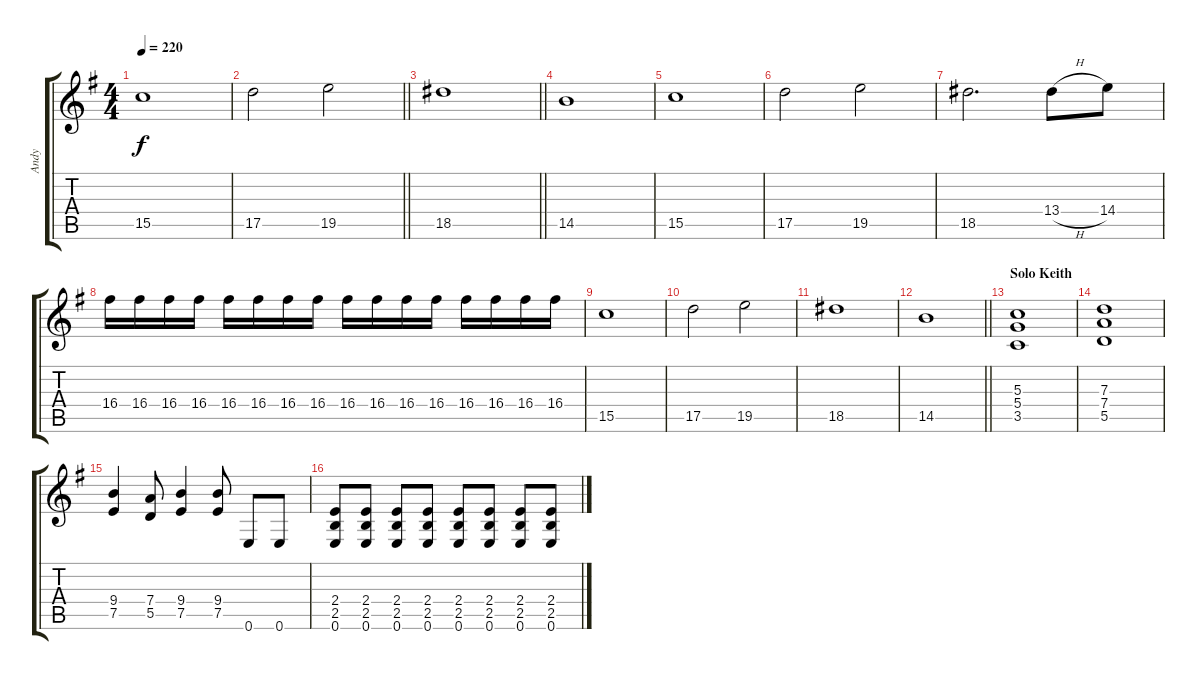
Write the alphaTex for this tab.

\track ("Andy" "Andy") {instrument distortionguitar}
\staff {score tabs}
\tuning (E4 B3 G3 D3 A2 E2) {hide}
\ts (4 4)
\tempo 220
\clef g2
\ks g
15.5.1{dy f} |
\barLineRight lightlight
17.5.2 19.5.2 |
\barLineRight lightlight
18.5.1 |
14.5.1 |
15.5.1 |
17.5.2 19.5.2 |
18.5.2{d} 13.4{h}.8 14.4.8 |
16.4.16 16.4.16 16.4.16 16.4.16 16.4.16 16.4.16 16.4.16 16.4.16 16.4.16 16.4.16 16.4.16 16.4.16 16.4.16 16.4.16 16.4.16 16.4.16 |
15.5.1 |
17.5.2 19.5.2 |
18.5.1 |
\barLineRight lightlight
14.5.1 |
\section ("" "Solo Keith")
(5.3 5.4 3.5).1 |
(7.3 7.4 5.5).1 |
(9.4 7.5).4 (7.4 5.5).8 (9.4 7.5).4 (9.4 7.5).8 0.6.8 0.6.8 |
(2.4 2.5 0.6).8 (2.4 2.5 0.6).8 (2.4 2.5 0.6).8 (2.4 2.5 0.6).8 (2.4 2.5 0.6).8 (2.4 2.5 0.6).8 (2.4 2.5 0.6).8 (2.4 2.5 0.6).8
